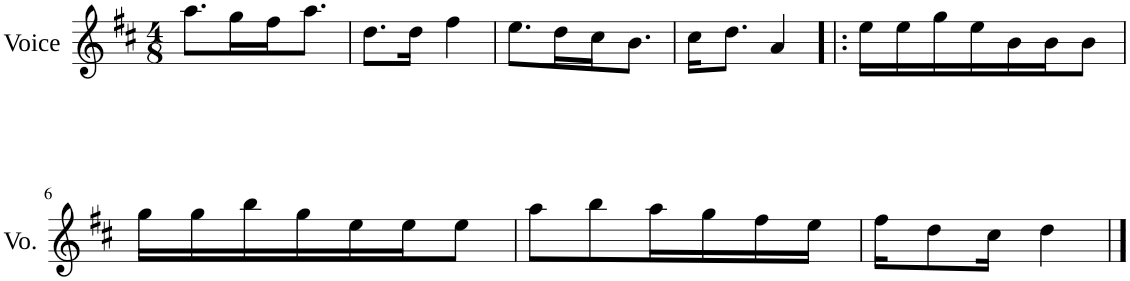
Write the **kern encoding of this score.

**kern
*part1
*staff1
*I"Voice
*I'Vo.
*clefG2
*k[f#c#]
*M4/8
=1
8.aa\L
16gg\L
16ff#\J
8.aa\J
=2
8.dd\L
16dd\Jk
4ff#\
=3
8.ee\L
16dd\L
16cc#\J
8.b\J
=4
16cc#\KL
8.dd\J
4a/
=5!|:
16ee\LL
16ee\
16gg\
16ee\
16b\
16b\J
8b\J
!!LO:LB:g=z
=6
16gg\LL
16gg\
16bb\
16gg\
16ee\
16ee\J
8ee\J
=7
8aa\L
8bb\
16aa\L
16gg\
16ff#\
16ee\JJ
=8
16ff#\KL
8dd\
16cc#\Jk
4dd\
==
*-
